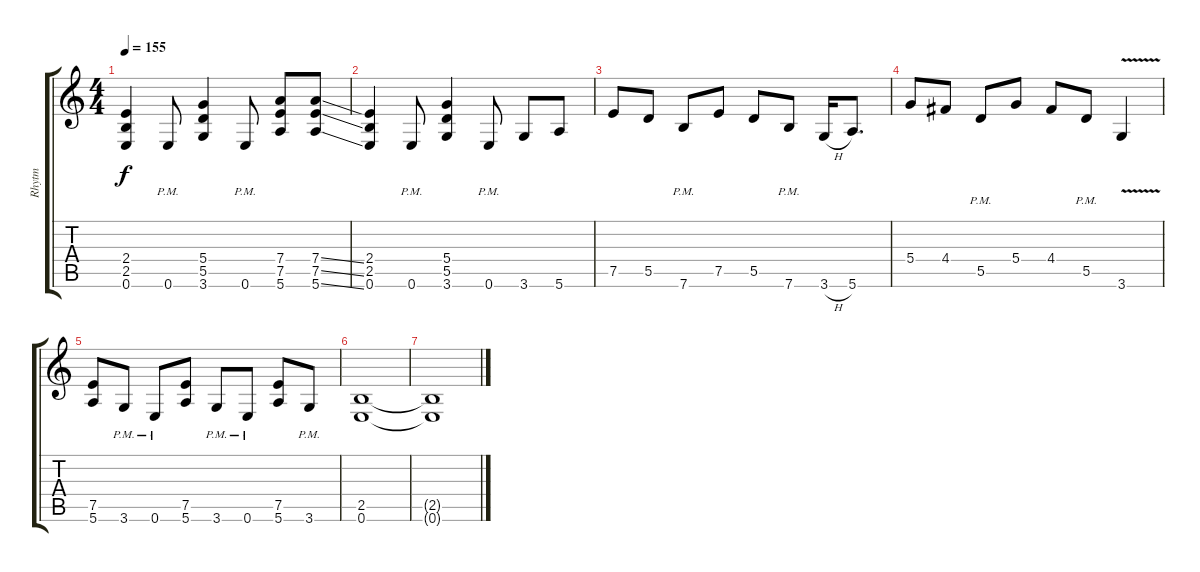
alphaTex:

\track ("Rhytm" "Rhytm") {instrument electricguitarclean}
\staff {score tabs}
\tuning (E4 B3 G3 D3 A2 E2) {hide}
\ts (4 4)
\tempo 155
\clef g2
\ks c
(2.4 2.5 0.6).4{dy f} 0.6{pm}.8 (5.4 5.5 3.6).4 0.6{pm}.8 (7.4 7.5 5.6).8 (7.4{ss} 7.5{ss} 5.6{ss}).8 |
(2.4 2.5 0.6).4 0.6{pm}.8 (5.4 5.5 3.6).4 0.6{pm}.8 3.6.8 5.6.8 |
7.5.8 5.5.8 7.6{pm}.8 7.5.8 5.5.8 7.6{pm}.8 3.6{h}.16 5.6.8{d} |
5.4.8 4.4.8 5.5{pm}.8 5.4.8 4.4.8 5.5{pm}.8 3.6{v}.4 |
(7.5 5.6).8 3.6{pm}.8 0.6{pm}.8 (7.5 5.6).8 3.6{pm}.8 0.6{pm}.8 (7.5 5.6).8 3.6{pm}.8 |
(2.5 0.6).1 |
(2.5{t} 0.6{t}).1
